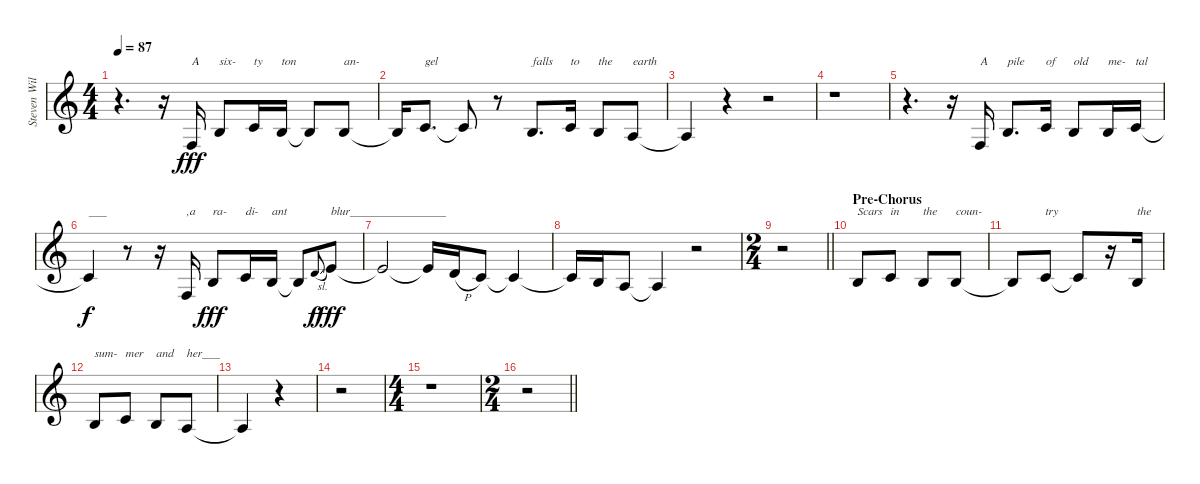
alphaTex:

\track ("Steven Wilson Vox" "Steven Wil") {instrument lead6voice}
\staff {score}
\tuning (E4 B3 G3 D3 A2 E2) {hide}
\ts (4 4)
\tempo 87
\clef g2
\ks aminor
r.4{d dy f} r.16 3.4.16{txt "A" dy fff} 0.2.8{txt "six-"} 1.2.16{txt "ty"} 0.2.16{txt "ton"} 0.2{t}.8 0.2.8{txt "an-"} |
0.2{t}.16 1.2.8{d txt "gel"} 1.2{t}.8 r.8 0.2.8{d txt "falls"} 1.2.16{txt "to"} 0.2.8{txt "the"} 2.3.8{txt "earth"} |
2.3{t}.4 r.4 r.2 |
r.1 |
r.4{d} r.16 8.5.16{txt "A"} 0.2.8{d txt "pile"} 1.2.16{txt "of"} 0.2.8{txt "old"} 0.2.16{txt "me-"} 1.2.16{txt "tal"} |
1.2{t}.4{txt "___" dy f} r.8 r.16 3.4.16{txt ",a"} 0.2.8{txt "ra-" dy fff} 1.2.16{txt "di-"} 0.2.16{txt "ant"} 0.2{t}.8 3.2{sl}.8{gr onbeat dy f} 5.2.8{txt "blur________________" dy fff} |
5.2{t}.2 5.2{t}.16 3.2{h}.16 1.2.8 1.2{t}.4 |
1.2{t}.16 0.2.16 2.3.8 2.3{t}.4 r.2 |
\ts (2 4)
\barLineRight lightlight
r.2 |
\section ("" "Pre-Chorus")
0.2.8{txt "Scars"} 1.2.8{txt "in"} 0.2.8{txt "the"} 0.2.8{txt "coun-"} |
0.2{t}.8 1.2.8{txt "try"} 1.2{t}.8 r.16 0.2.16{txt "the"} |
0.2.8{txt "sum-"} 1.2.8{txt "mer"} 0.2.8{txt "and"} 2.3.8{txt "her___"} |
2.3{t}.4 r.4 |
r.2 |
\ts (4 4)
r.1 |
\ts (2 4)
\barLineRight lightlight
r.2
